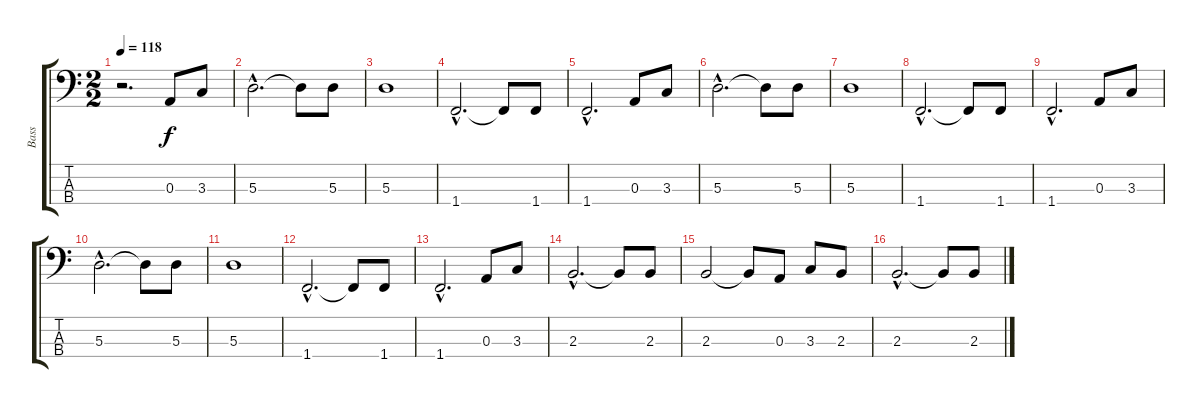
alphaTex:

\track ("Bass" "Bass") {instrument electricbasspick}
\staff {score tabs}
\tuning (G2 D2 A1 E1) {hide}
\ts (2 2)
\tempo 118
\clef f4
\ks c
r.2{d dy f instrument electricbasspick} 0.3.8 3.3.8 |
5.3{hac}.2{d} 5.3{t}.8 5.3.8 |
5.3.1 |
1.4{hac}.2{d} 1.4{t}.8 1.4.8 |
1.4{hac}.2{d} 0.3.8 3.3.8 |
5.3{hac}.2{d} 5.3{t}.8 5.3.8 |
5.3.1 |
1.4{hac}.2{d} 1.4{t}.8 1.4.8 |
1.4{hac}.2{d} 0.3.8 3.3.8 |
5.3{hac}.2{d} 5.3{t}.8 5.3.8 |
5.3.1 |
1.4{hac}.2{d} 1.4{t}.8 1.4.8 |
1.4{hac}.2{d} 0.3.8 3.3.8 |
2.3{hac}.2{d} 2.3{t}.8 2.3.8 |
2.3.2 2.3{t}.8 0.3.8 3.3.8 2.3.8 |
2.3{hac}.2{d} 2.3{t}.8 2.3.8
